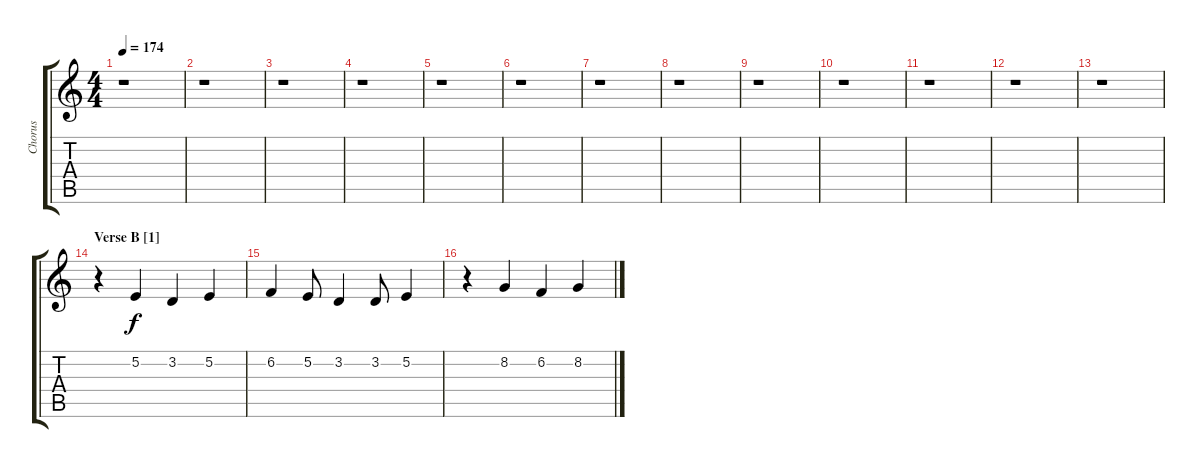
\track ("Chorus" "Chorus") {instrument trumpet}
\staff {score tabs}
\tuning (E4 B3 G3 D3 A2 E2) {hide}
\ts (4 4)
\tempo 174
\clef g2
\ks c
r.1{dy f} |
r.1 |
r.1 |
r.1 |
r.1 |
r.1 |
r.1 |
r.1 |
r.1 |
r.1 |
r.1 |
r.1 |
r.1 |
\section ("" "Verse B [1]")
r.4 5.2.4 3.2.4 5.2.4 |
6.2.4 5.2.8 3.2.4 3.2.8 5.2.4 |
r.4 8.2.4 6.2.4 8.2.4
